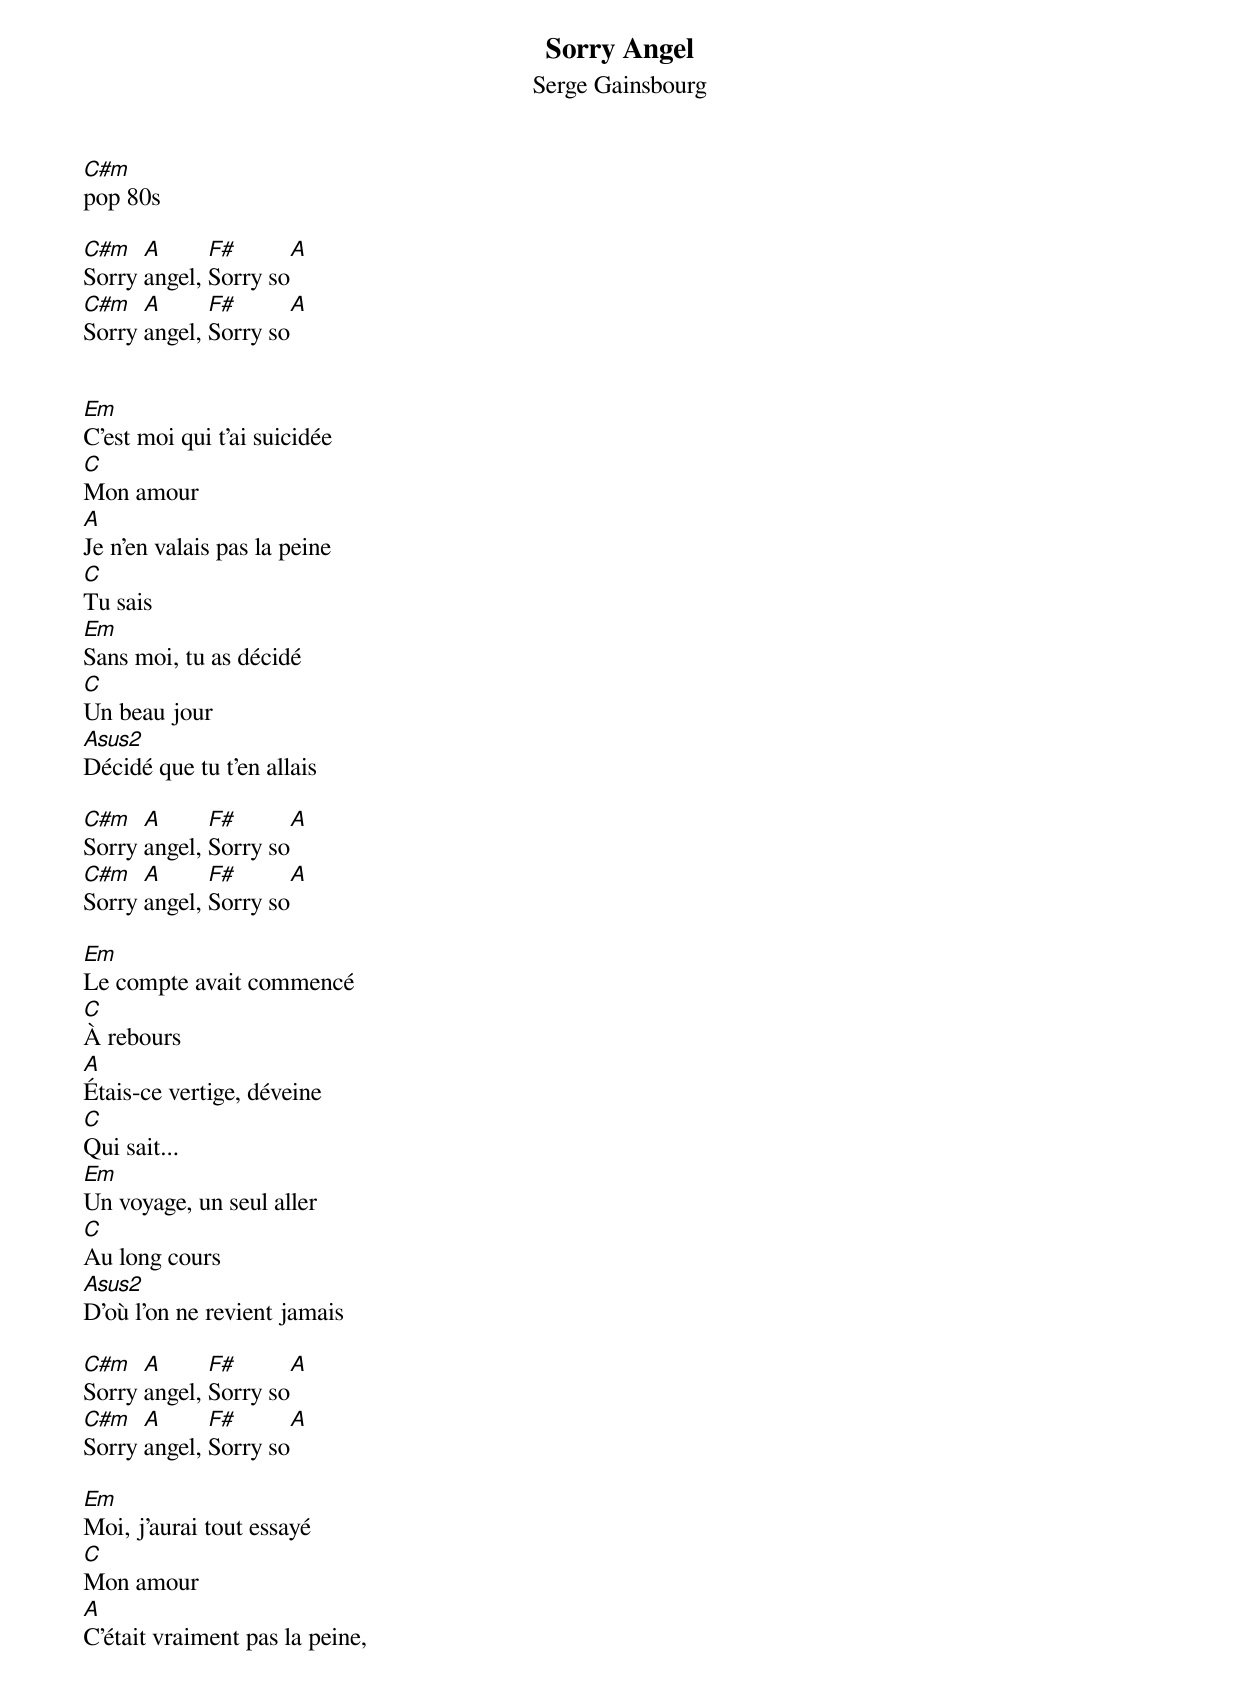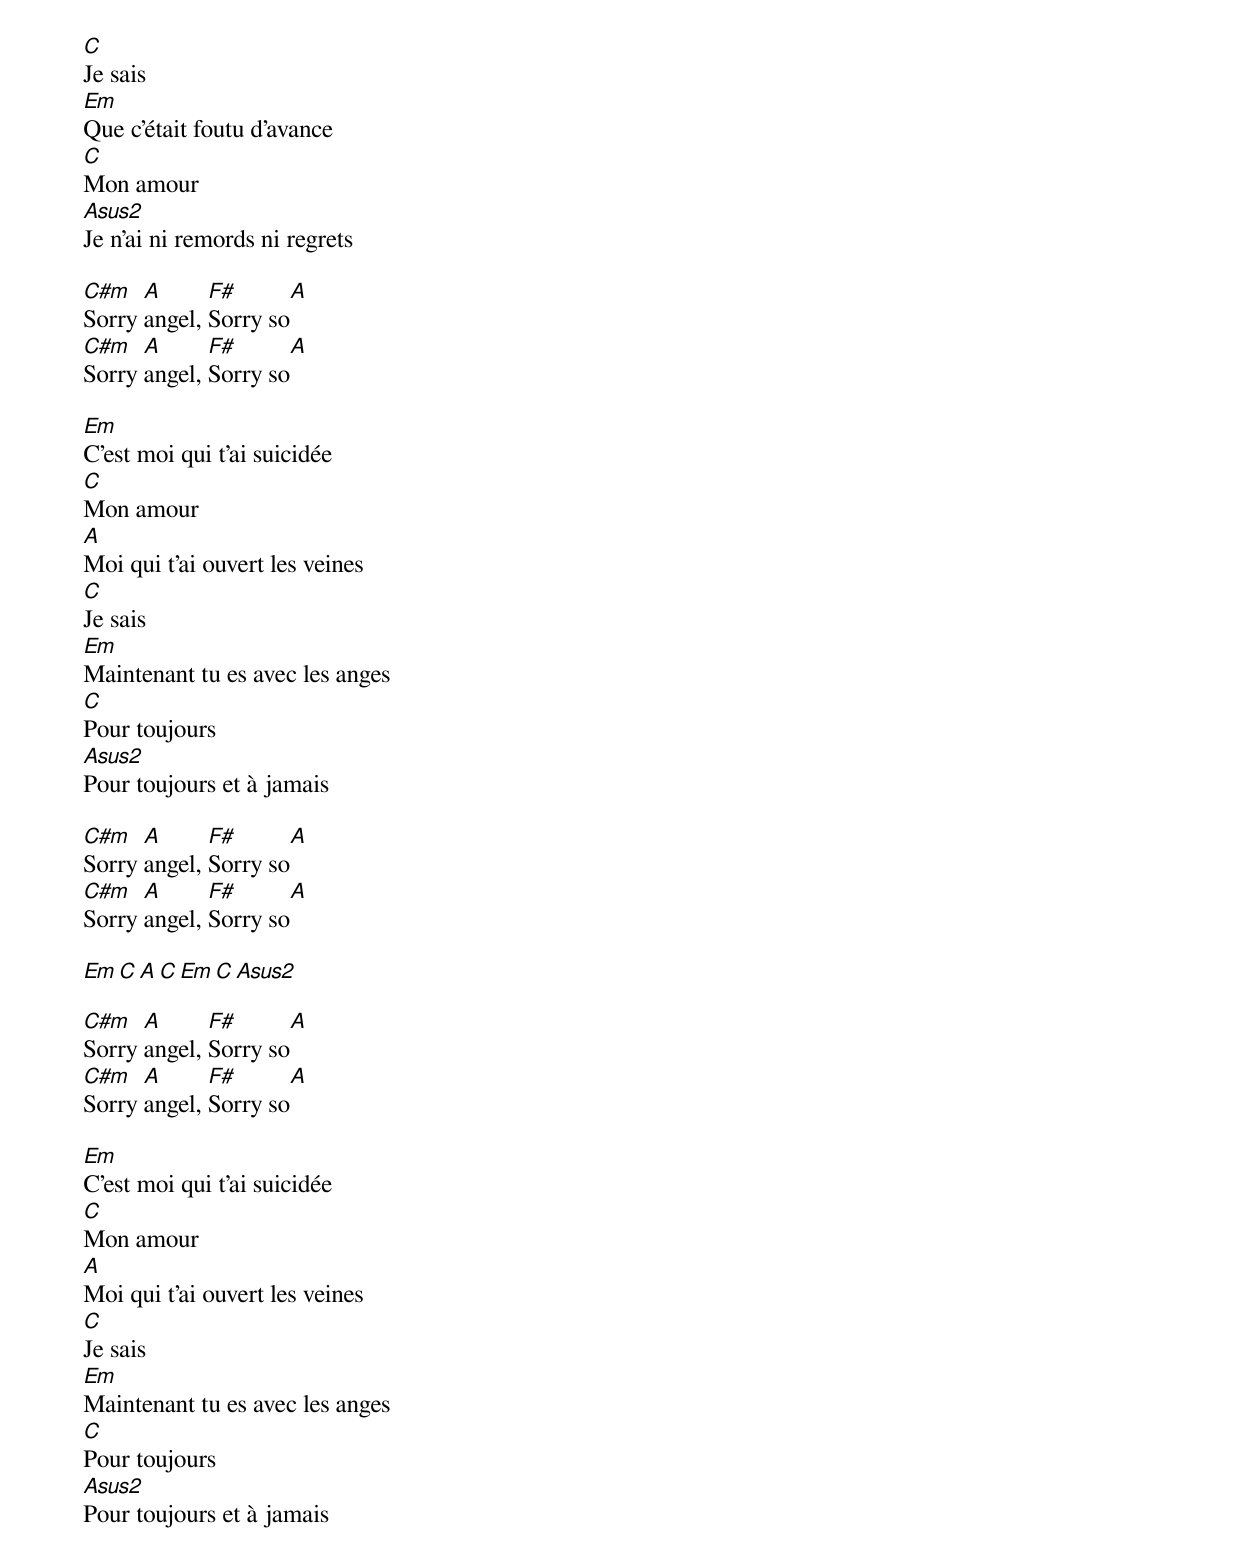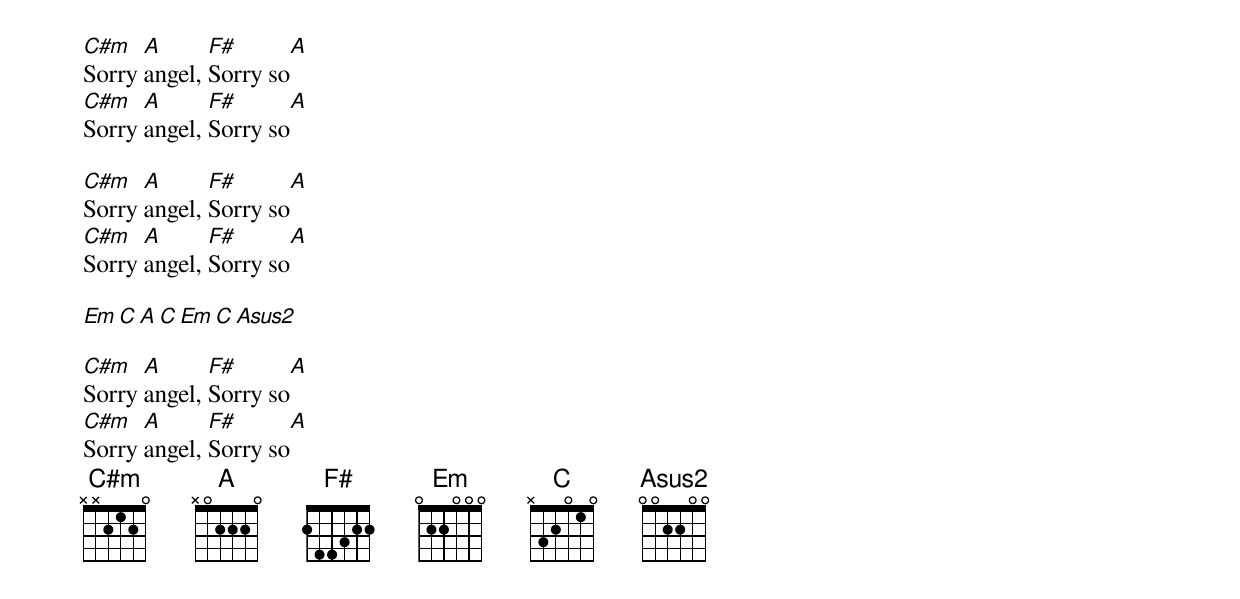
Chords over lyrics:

Sorry Angel
Serge Gainsbourg
C#m
pop 80s

C#m   A      F#          A
Sorry angel, Sorry so
C#m   A      F#          A
Sorry angel, Sorry so


Em
C'est moi qui t'ai suicidée
C
Mon amour
A
Je n'en valais pas la peine
C
Tu sais
Em
Sans moi, tu as décidé
C
Un beau jour
Asus2
Décidé que tu t'en allais

C#m   A      F#          A
Sorry angel, Sorry so
C#m   A      F#          A
Sorry angel, Sorry so

Em
Le compte avait commencé
C
À rebours
A
Étais-ce vertige, déveine
C
Qui sait...
Em
Un voyage, un seul aller
C
Au long cours
Asus2
D'où l'on ne revient jamais

C#m   A      F#          A
Sorry angel, Sorry so
C#m   A      F#          A
Sorry angel, Sorry so

Em
Moi, j'aurai tout essayé
C
Mon amour
A
C'était vraiment pas la peine,
C
Je sais
Em
Que c'était foutu d'avance
C
Mon amour
Asus2
Je n'ai ni remords ni regrets

C#m   A      F#          A
Sorry angel, Sorry so
C#m   A      F#          A
Sorry angel, Sorry so

Em
C'est moi qui t'ai suicidée
C
Mon amour
A
Moi qui t'ai ouvert les veines
C
Je sais
Em
Maintenant tu es avec les anges
C
Pour toujours
Asus2
Pour toujours et à jamais

C#m   A      F#          A
Sorry angel, Sorry so
C#m   A      F#          A
Sorry angel, Sorry so

Em   C   A   C   Em   C   Asus2

C#m   A      F#          A
Sorry angel, Sorry so
C#m   A      F#          A
Sorry angel, Sorry so

Em
C'est moi qui t'ai suicidée
C
Mon amour
A
Moi qui t'ai ouvert les veines
C
Je sais
Em
Maintenant tu es avec les anges
C
Pour toujours
Asus2
Pour toujours et à jamais

C#m   A      F#          A
Sorry angel, Sorry so
C#m   A      F#          A
Sorry angel, Sorry so

C#m   A      F#          A
Sorry angel, Sorry so
C#m   A      F#          A
Sorry angel, Sorry so

Em   C   A   C   Em   C   Asus2

C#m   A      F#          A
Sorry angel, Sorry so
C#m   A      F#          A
Sorry angel, Sorry so
